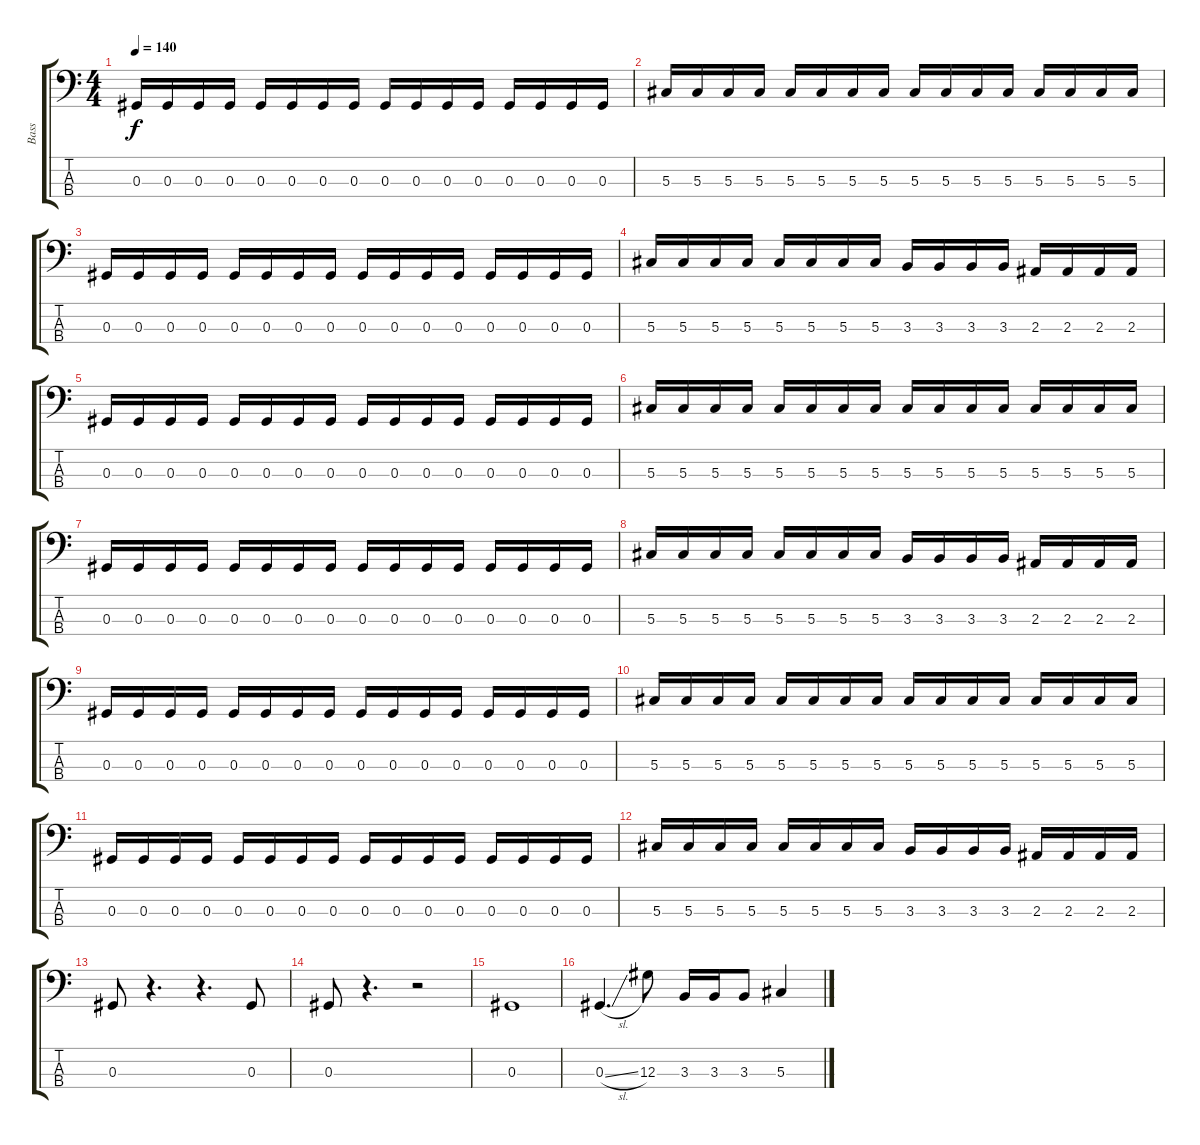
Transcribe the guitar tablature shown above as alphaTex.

\track ("Bass" "Bass") {instrument electricbassfinger}
\staff {score tabs}
\tuning (Gb2 Db2 Ab1 Eb1) {hide}
\ts (4 4)
\tempo 140
\clef f4
\ks c
0.3.16{dy f} 0.3.16 0.3.16 0.3.16 0.3.16 0.3.16 0.3.16 0.3.16 0.3.16 0.3.16 0.3.16 0.3.16 0.3.16 0.3.16 0.3.16 0.3.16 |
5.3.16 5.3.16 5.3.16 5.3.16 5.3.16 5.3.16 5.3.16 5.3.16 5.3.16 5.3.16 5.3.16 5.3.16 5.3.16 5.3.16 5.3.16 5.3.16 |
0.3.16 0.3.16 0.3.16 0.3.16 0.3.16 0.3.16 0.3.16 0.3.16 0.3.16 0.3.16 0.3.16 0.3.16 0.3.16 0.3.16 0.3.16 0.3.16 |
5.3.16 5.3.16 5.3.16 5.3.16 5.3.16 5.3.16 5.3.16 5.3.16 3.3.16 3.3.16 3.3.16 3.3.16 2.3.16 2.3.16 2.3.16 2.3.16 |
0.3.16 0.3.16 0.3.16 0.3.16 0.3.16 0.3.16 0.3.16 0.3.16 0.3.16 0.3.16 0.3.16 0.3.16 0.3.16 0.3.16 0.3.16 0.3.16 |
5.3.16 5.3.16 5.3.16 5.3.16 5.3.16 5.3.16 5.3.16 5.3.16 5.3.16 5.3.16 5.3.16 5.3.16 5.3.16 5.3.16 5.3.16 5.3.16 |
0.3.16 0.3.16 0.3.16 0.3.16 0.3.16 0.3.16 0.3.16 0.3.16 0.3.16 0.3.16 0.3.16 0.3.16 0.3.16 0.3.16 0.3.16 0.3.16 |
5.3.16 5.3.16 5.3.16 5.3.16 5.3.16 5.3.16 5.3.16 5.3.16 3.3.16 3.3.16 3.3.16 3.3.16 2.3.16 2.3.16 2.3.16 2.3.16 |
0.3.16 0.3.16 0.3.16 0.3.16 0.3.16 0.3.16 0.3.16 0.3.16 0.3.16 0.3.16 0.3.16 0.3.16 0.3.16 0.3.16 0.3.16 0.3.16 |
5.3.16 5.3.16 5.3.16 5.3.16 5.3.16 5.3.16 5.3.16 5.3.16 5.3.16 5.3.16 5.3.16 5.3.16 5.3.16 5.3.16 5.3.16 5.3.16 |
0.3.16 0.3.16 0.3.16 0.3.16 0.3.16 0.3.16 0.3.16 0.3.16 0.3.16 0.3.16 0.3.16 0.3.16 0.3.16 0.3.16 0.3.16 0.3.16 |
5.3.16 5.3.16 5.3.16 5.3.16 5.3.16 5.3.16 5.3.16 5.3.16 3.3.16 3.3.16 3.3.16 3.3.16 2.3.16 2.3.16 2.3.16 2.3.16 |
0.3.8 r.4{d} r.4{d} 0.3.8 |
0.3.8 r.4{d} r.2 |
0.3.1 |
0.3{sl}.4{d} 12.3.8 3.3.16 3.3.16 3.3.8 5.3.4
